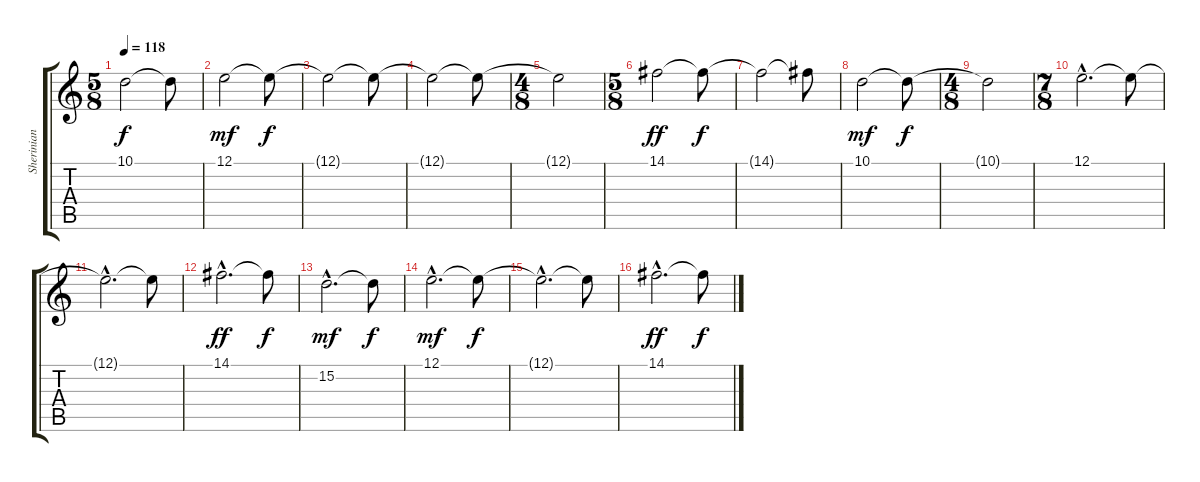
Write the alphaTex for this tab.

\track ("Sherinian Organ" "Sherinian ") {instrument churchorgan}
\staff {score tabs}
\tuning (E4 B3 G3 D3 A2 E2) {hide}
\ts (5 8)
\tempo 118
\clef g2
\ks c
10.1{t}.2{dy f} 10.1{t}.8 |
12.1.2{dy mf} 12.1{t}.8{dy f} |
12.1{t}.2 12.1{t}.8 |
12.1{t}.2 12.1{t}.8 |
\ts (4 8)
12.1{t}.2 |
\ts (5 8)
14.1.2{dy ff} 14.1{t}.8{dy f} |
14.1{t}.2 14.1{t}.8 |
10.1.2{dy mf} 10.1{t}.8{dy f} |
\ts (4 8)
10.1{t}.2 |
\ts (7 8)
12.1{hac}.2{d} 12.1{t}.8 |
12.1{hac t}.2{d} 12.1{t}.8 |
14.1{hac}.2{d dy ff} 14.1{t}.8{dy f} |
15.2{hac}.2{d dy mf} 15.2{t}.8{dy f} |
12.1{hac}.2{d dy mf} 12.1{t}.8{dy f} |
12.1{hac t}.2{d} 12.1{t}.8 |
14.1{hac}.2{d dy ff} 14.1{t}.8{dy f}
